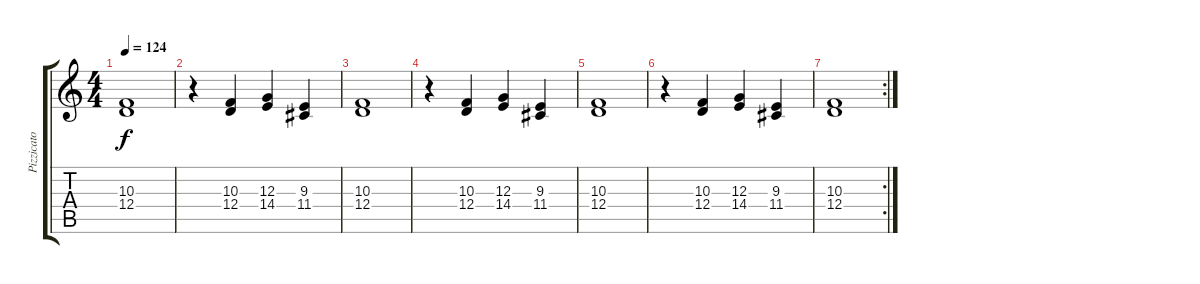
\track ("Pizzicato" "Pizzicato") {instrument timpani}
\staff {score tabs}
\tuning (E4 B3 G3 D3 A2 E2) {hide}
\ts (4 4)
\tempo 124
\clef g2
\ks c
(10.3 12.4).1{dy f} |
r.4 (10.3 12.4).4 (12.3 14.4).4 (9.3 11.4).4 |
(10.3 12.4).1 |
r.4 (10.3 12.4).4 (12.3 14.4).4 (9.3 11.4).4 |
(10.3 12.4).1 |
r.4 (10.3 12.4).4 (12.3 14.4).4 (9.3 11.4).4 |
\rc 2
(10.3 12.4).1
